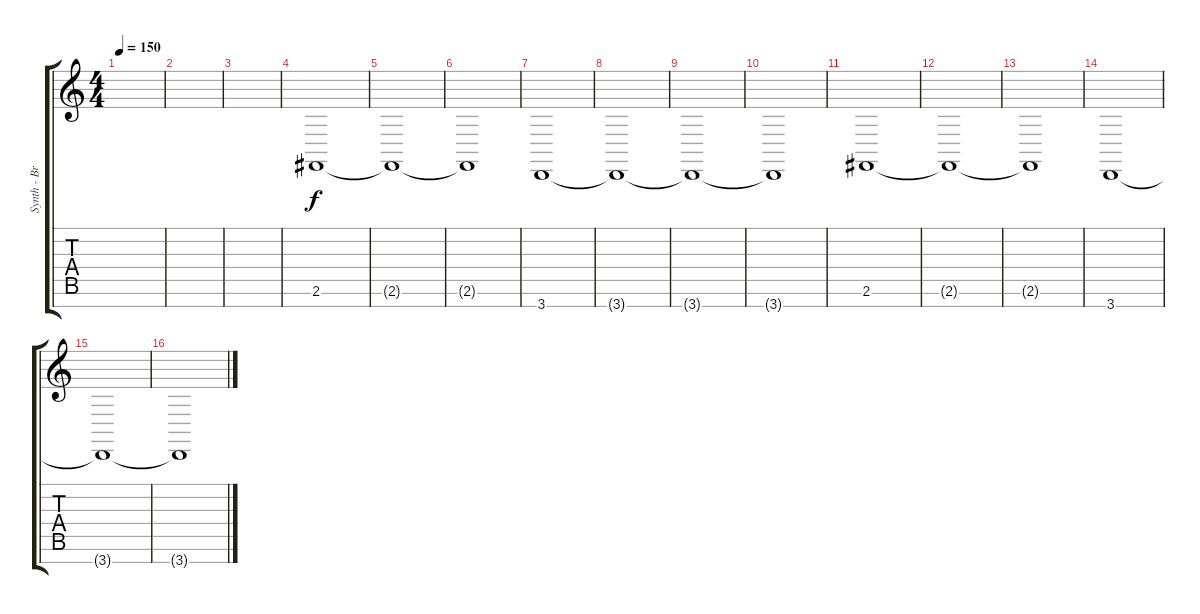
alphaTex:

\track ("Synth - Brass" "Synth - Br") {instrument synthbrass1}
\staff {score tabs}
\tuning (E4 B3 G3 D3 A2 E2 B1) {hide}
\ts (4 4)
\tempo 150
\clef g2
\ks c
|
|
|
2.6.1 |
2.6{t}.1 |
2.6{t}.1 |
3.7.1 |
3.7{t}.1 |
3.7{t}.1 |
3.7{t}.1 |
2.6.1 |
2.6{t}.1 |
2.6{t}.1 |
3.7.1 |
3.7{t}.1 |
3.7{t}.1
